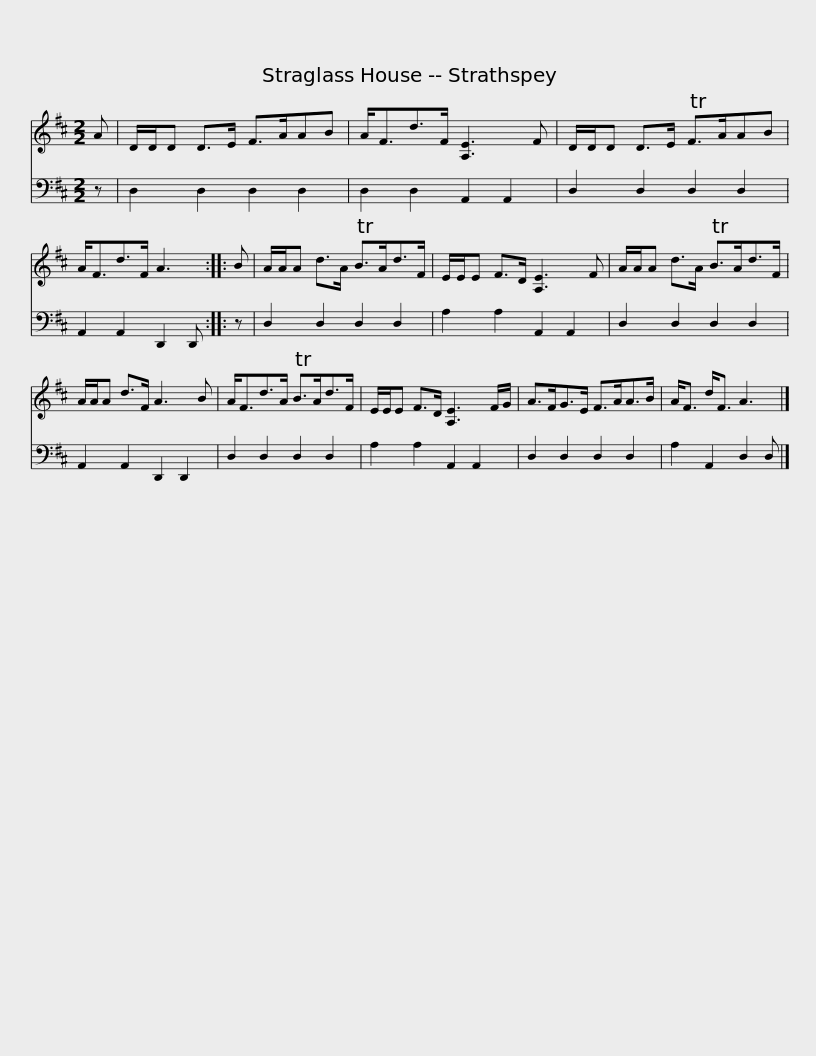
X:1
%%score 1 2
L:1/8
M:2/2
I:linebreak $
K:D
V:1 treble
V:2 bass
V:1
 A | D/D/D D>E F>AAB | A<Fd>F [A,E]3 F | D/D/D D>E TF>AAB | A<Fd>F A3 :: %5
 B |$ A/A/A d>A TB>Ad>F | E/E/E F>D [A,E]3 F | A/A/A d>A TB>Ad>F | A/A/A d>F A3 B |$ %10
 A<Fd>A TB>Ad>F | E/E/E F>D [A,E]3 F/G/ | A>FG>E F>AA>B | A<F d<F A3 |] %14
V:2
 z | D,2 D,2 D,2 D,2 | D,2 D,2 A,,2 A,,2 | D,2 D,2 D,2 D,2 | A,,2 A,,2 D,,2 D,, :: %5
 z |$ D,2 D,2 D,2 D,2 | A,2 A,2 A,,2 A,,2 | D,2 D,2 D,2 D,2 | A,,2 A,,2 D,,2 D,,2 |$ %10
 D,2 D,2 D,2 D,2 | A,2 A,2 A,,2 A,,2 | D,2 D,2 D,2 D,2 | A,2 A,,2 D,2 D, |] %14
